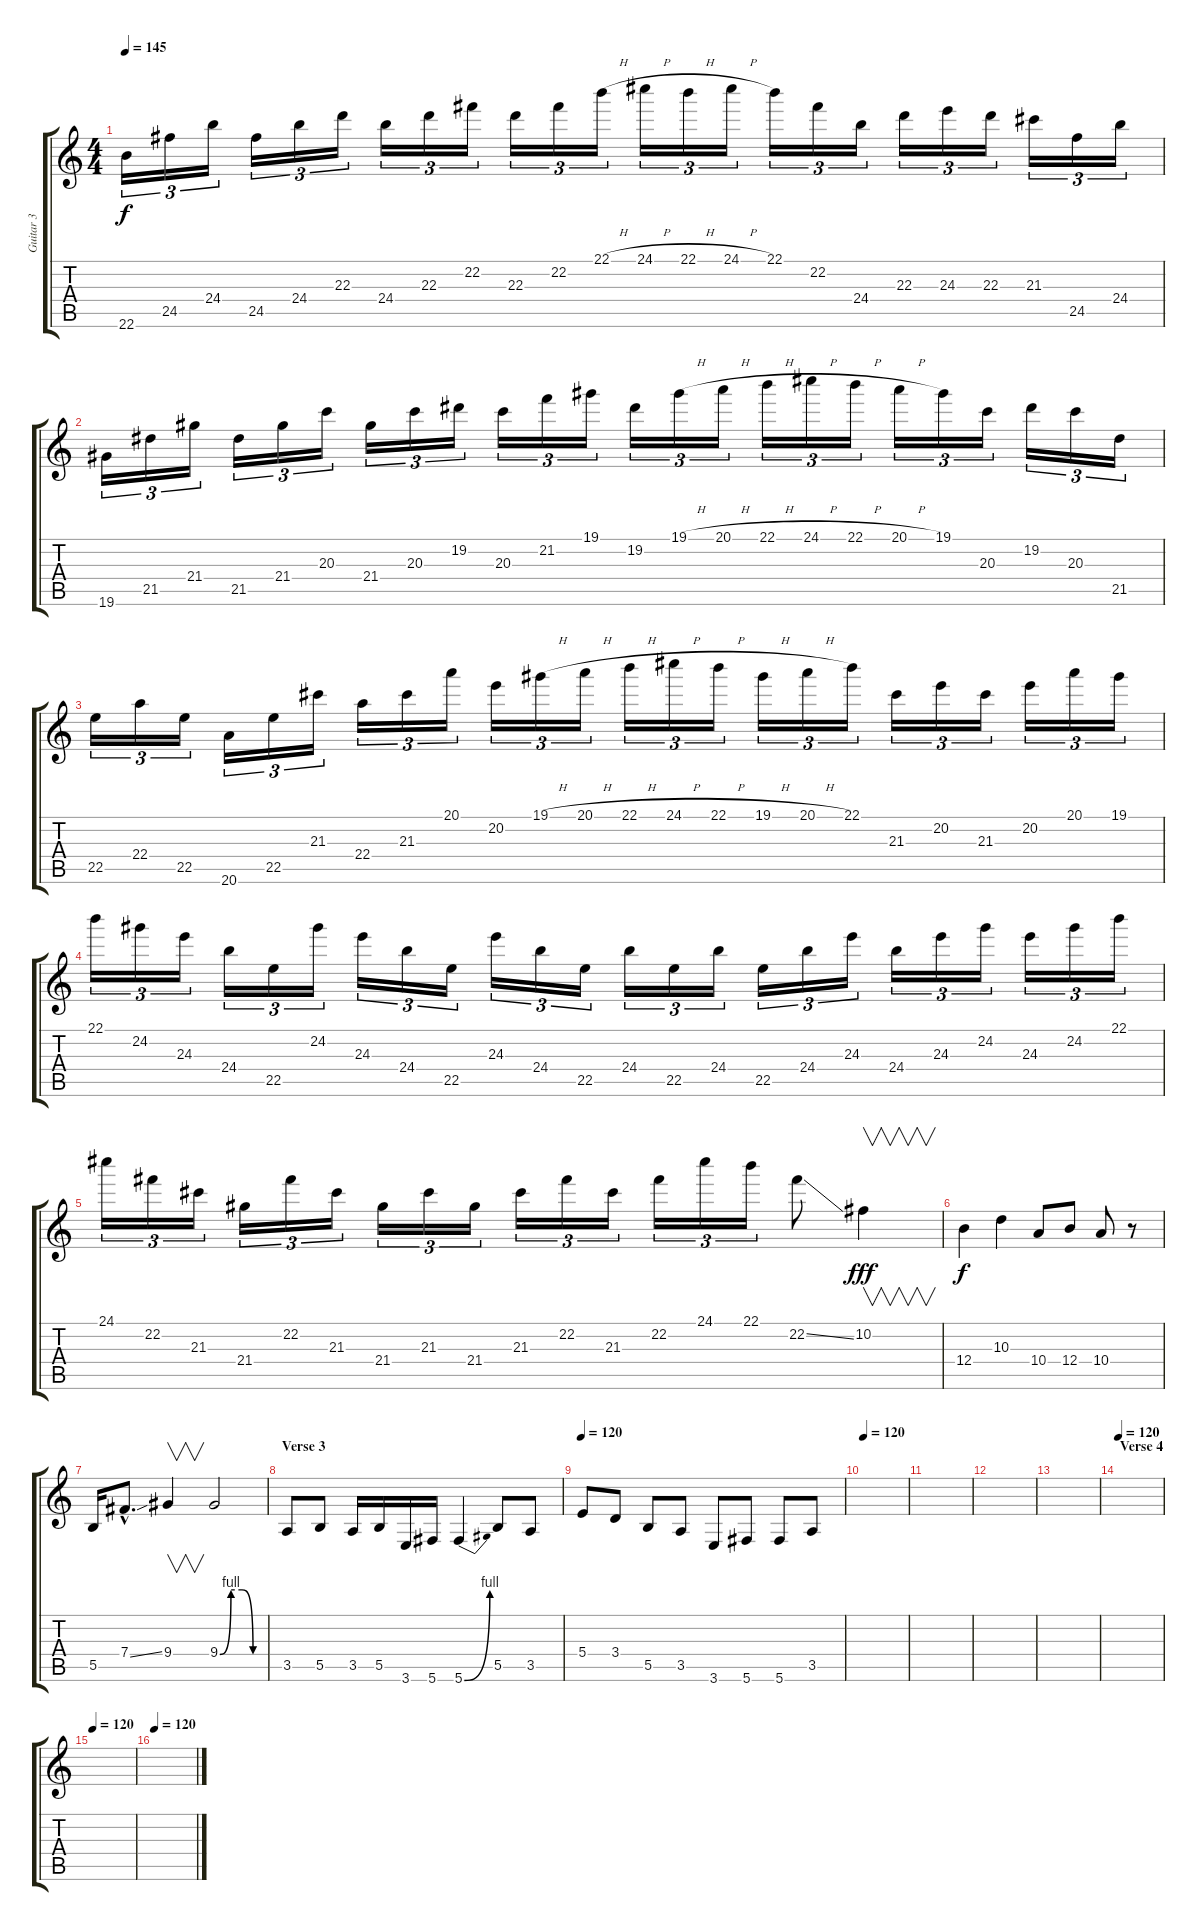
\track ("Guitar 3" "Guitar 3") {instrument distortionguitar}
\staff {score tabs}
\tuning (Db4 Ab3 E3 B2 Gb2 Db2) {hide}
\ts (4 4)
\tempo 145
\clef g2
\ks c
22.6.16{tu (3 2) dy f} 24.5.16{tu (3 2)} 24.4.16{tu (3 2)} 24.5.16{tu (3 2)} 24.4.16{tu (3 2)} 22.3.16{tu (3 2)} 24.4.16{tu (3 2)} 22.3.16{tu (3 2)} 22.2.16{tu (3 2)} 22.3.16{tu (3 2)} 22.2.16{tu (3 2)} 22.1{h}.16{tu (3 2)} 24.1{h}.16{tu (3 2)} 22.1{h}.16{tu (3 2)} 24.1{h}.16{tu (3 2)} 22.1.16{tu (3 2)} 22.2.16{tu (3 2)} 24.4.16{tu (3 2)} 22.3.16{tu (3 2)} 24.3.16{tu (3 2)} 22.3.16{tu (3 2)} 21.3.16{tu (3 2)} 24.5.16{tu (3 2)} 24.4.16{tu (3 2)} |
19.6.16{tu (3 2)} 21.5.16{tu (3 2)} 21.4.16{tu (3 2)} 21.5.16{tu (3 2)} 21.4.16{tu (3 2)} 20.3.16{tu (3 2)} 21.4.16{tu (3 2)} 20.3.16{tu (3 2)} 19.2.16{tu (3 2)} 20.3.16{tu (3 2)} 21.2.16{tu (3 2)} 19.1.16{tu (3 2)} 19.2.16{tu (3 2)} 19.1{h}.16{tu (3 2)} 20.1{h}.16{tu (3 2)} 22.1{h}.16{tu (3 2)} 24.1{h}.16{tu (3 2)} 22.1{h}.16{tu (3 2)} 20.1{h}.16{tu (3 2)} 19.1.16{tu (3 2)} 20.3.16{tu (3 2)} 19.2.16{tu (3 2)} 20.3.16{tu (3 2)} 21.5.16{tu (3 2)} |
22.5.16{tu (3 2)} 22.4.16{tu (3 2)} 22.5.16{tu (3 2)} 20.6.16{tu (3 2)} 22.5.16{tu (3 2)} 21.3.16{tu (3 2)} 22.4.16{tu (3 2)} 21.3.16{tu (3 2)} 20.1.16{tu (3 2)} 20.2.16{tu (3 2)} 19.1{h}.16{tu (3 2)} 20.1{h}.16{tu (3 2)} 22.1{h}.16{tu (3 2)} 24.1{h}.16{tu (3 2)} 22.1{h}.16{tu (3 2)} 19.1{h}.16{tu (3 2)} 20.1{h}.16{tu (3 2)} 22.1.16{tu (3 2)} 21.3.16{tu (3 2)} 20.2.16{tu (3 2)} 21.3.16{tu (3 2)} 20.2.16{tu (3 2)} 20.1.16{tu (3 2)} 19.1.16{tu (3 2)} |
22.1.16{tu (3 2)} 24.2.16{tu (3 2)} 24.3.16{tu (3 2)} 24.4.16{tu (3 2)} 22.5.16{tu (3 2)} 24.2.16{tu (3 2)} 24.3.16{tu (3 2)} 24.4.16{tu (3 2)} 22.5.16{tu (3 2)} 24.3.16{tu (3 2)} 24.4.16{tu (3 2)} 22.5.16{tu (3 2)} 24.4.16{tu (3 2)} 22.5.16{tu (3 2)} 24.4.16{tu (3 2)} 22.5.16{tu (3 2)} 24.4.16{tu (3 2)} 24.3.16{tu (3 2)} 24.4.16{tu (3 2)} 24.3.16{tu (3 2)} 24.2.16{tu (3 2)} 24.3.16{tu (3 2)} 24.2.16{tu (3 2)} 22.1.16{tu (3 2)} |
24.1.16{tu (3 2)} 22.2.16{tu (3 2)} 21.3.16{tu (3 2)} 21.4.16{tu (3 2)} 22.2.16{tu (3 2)} 21.3.16{tu (3 2)} 21.4.16{tu (3 2)} 21.3.16{tu (3 2)} 21.4.16{tu (3 2)} 21.3.16{tu (3 2)} 22.2.16{tu (3 2)} 21.3.16{tu (3 2)} 22.2.16{tu (3 2)} 24.1.16{tu (3 2)} 22.1.16{tu (3 2)} 22.2{ss}.8 10.2.4{v dy fff} |
12.4.4{dy f} 10.3.4 10.4.8 12.4.8 10.4.8 r.8 |
5.5.16 7.4{ss hac}.8{d} 9.4.4{v} 9.4{be (custom 0 0 15 4 30 4 45 0 60 0)}.2 |
\section ("" "Verse 3")
3.5.8 5.5.8 3.5.16 5.5.16 3.6.16 5.6.16 5.6{be (bend 0 0 60 4)}.4 5.5.8 3.5.8 |
\tempo 120
5.4.8 3.4.8 5.5.8 3.5.8 3.6.8 5.6.8 5.6.8 3.5.8 |
\tempo 120
|
|
|
|
\section ("" "Verse 4")
\tempo 120
|
\tempo 120
|
\tempo 120
